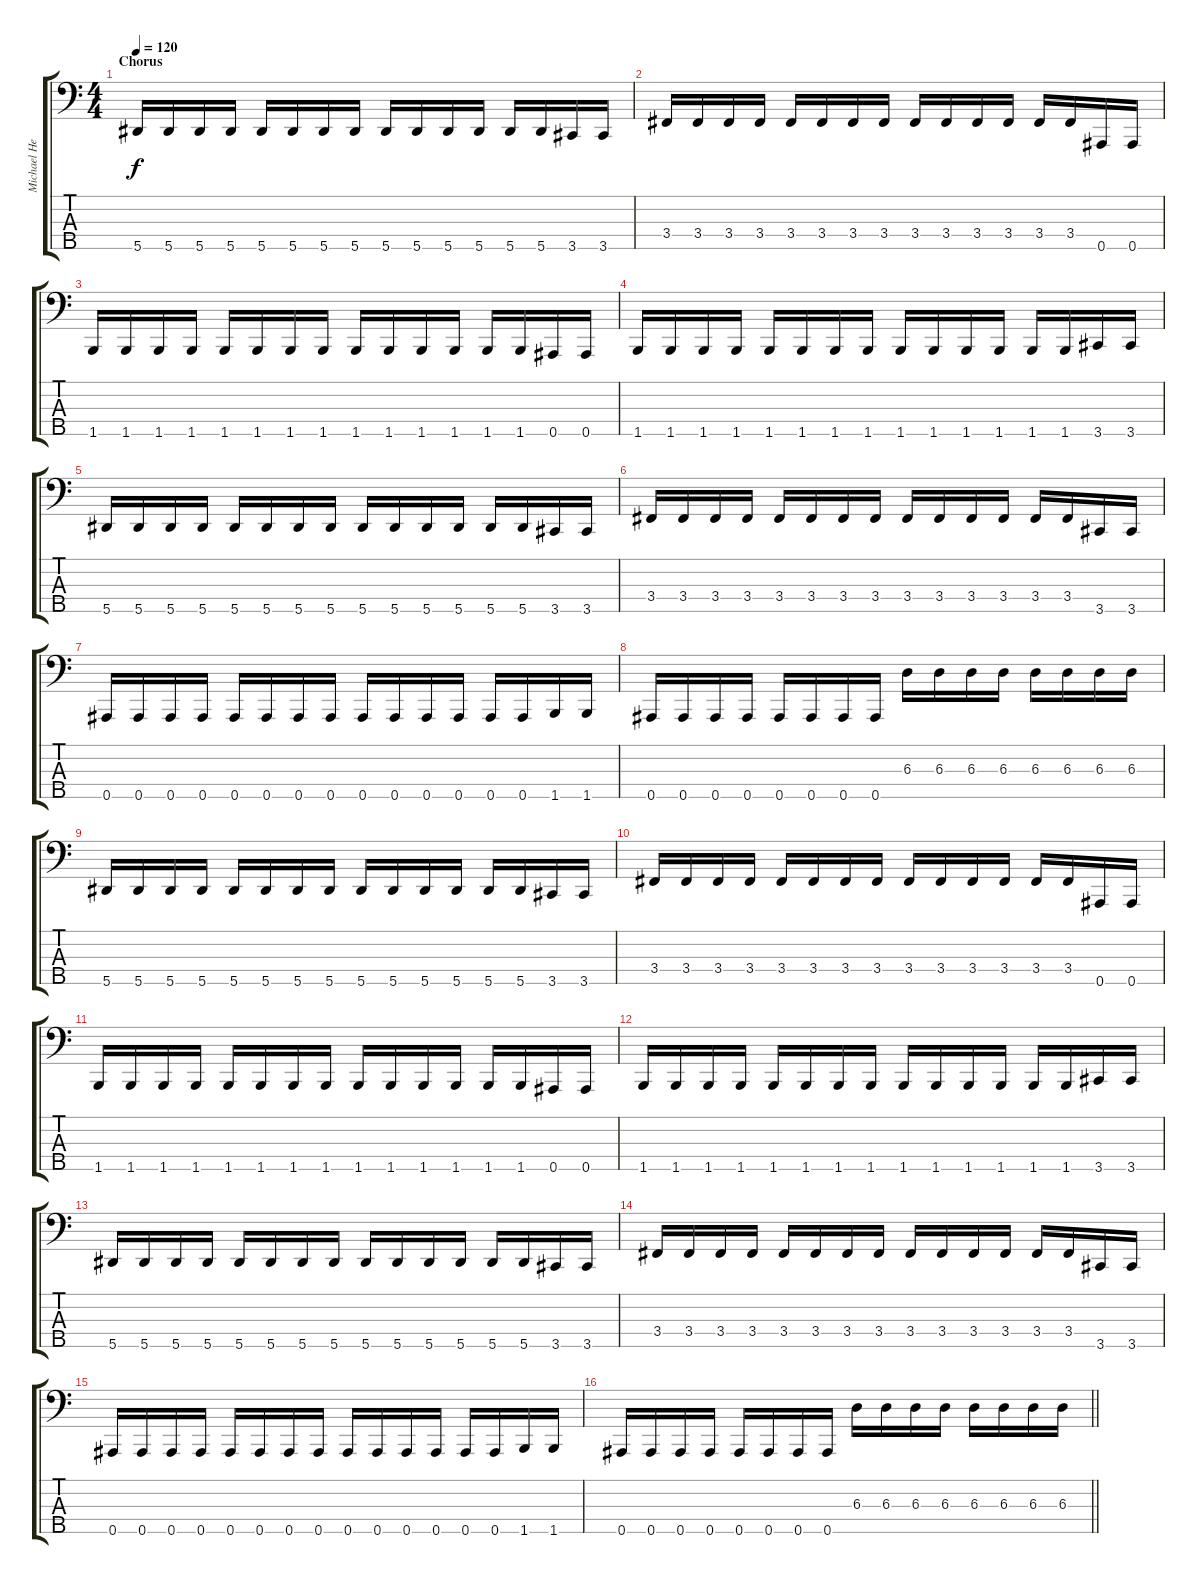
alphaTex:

\track ("Michael Hedlund" "Michael He") {instrument electricbassfinger}
\staff {score tabs}
\tuning (Gb2 Db2 Ab1 Eb1 Bb0) {hide}
\ts (4 4)
\section ("" "Chorus")
\tempo 120
\clef f4
\ks c
5.5.16{dy f} 5.5.16 5.5.16 5.5.16 5.5.16 5.5.16 5.5.16 5.5.16 5.5.16 5.5.16 5.5.16 5.5.16 5.5.16 5.5.16 3.5.16 3.5.16 |
3.4.16 3.4.16 3.4.16 3.4.16 3.4.16 3.4.16 3.4.16 3.4.16 3.4.16 3.4.16 3.4.16 3.4.16 3.4.16 3.4.16 0.5.16 0.5.16 |
1.5.16 1.5.16 1.5.16 1.5.16 1.5.16 1.5.16 1.5.16 1.5.16 1.5.16 1.5.16 1.5.16 1.5.16 1.5.16 1.5.16 0.5.16 0.5.16 |
1.5.16 1.5.16 1.5.16 1.5.16 1.5.16 1.5.16 1.5.16 1.5.16 1.5.16 1.5.16 1.5.16 1.5.16 1.5.16 1.5.16 3.5.16 3.5.16 |
5.5.16 5.5.16 5.5.16 5.5.16 5.5.16 5.5.16 5.5.16 5.5.16 5.5.16 5.5.16 5.5.16 5.5.16 5.5.16 5.5.16 3.5.16 3.5.16 |
3.4.16 3.4.16 3.4.16 3.4.16 3.4.16 3.4.16 3.4.16 3.4.16 3.4.16 3.4.16 3.4.16 3.4.16 3.4.16 3.4.16 3.5.16 3.5.16 |
0.5.16 0.5.16 0.5.16 0.5.16 0.5.16 0.5.16 0.5.16 0.5.16 0.5.16 0.5.16 0.5.16 0.5.16 0.5.16 0.5.16 1.5.16 1.5.16 |
0.5.16 0.5.16 0.5.16 0.5.16 0.5.16 0.5.16 0.5.16 0.5.16 6.3.16 6.3.16 6.3.16 6.3.16 6.3.16 6.3.16 6.3.16 6.3.16 |
5.5.16 5.5.16 5.5.16 5.5.16 5.5.16 5.5.16 5.5.16 5.5.16 5.5.16 5.5.16 5.5.16 5.5.16 5.5.16 5.5.16 3.5.16 3.5.16 |
3.4.16 3.4.16 3.4.16 3.4.16 3.4.16 3.4.16 3.4.16 3.4.16 3.4.16 3.4.16 3.4.16 3.4.16 3.4.16 3.4.16 0.5.16 0.5.16 |
1.5.16 1.5.16 1.5.16 1.5.16 1.5.16 1.5.16 1.5.16 1.5.16 1.5.16 1.5.16 1.5.16 1.5.16 1.5.16 1.5.16 0.5.16 0.5.16 |
1.5.16 1.5.16 1.5.16 1.5.16 1.5.16 1.5.16 1.5.16 1.5.16 1.5.16 1.5.16 1.5.16 1.5.16 1.5.16 1.5.16 3.5.16 3.5.16 |
5.5.16 5.5.16 5.5.16 5.5.16 5.5.16 5.5.16 5.5.16 5.5.16 5.5.16 5.5.16 5.5.16 5.5.16 5.5.16 5.5.16 3.5.16 3.5.16 |
3.4.16 3.4.16 3.4.16 3.4.16 3.4.16 3.4.16 3.4.16 3.4.16 3.4.16 3.4.16 3.4.16 3.4.16 3.4.16 3.4.16 3.5.16 3.5.16 |
0.5.16 0.5.16 0.5.16 0.5.16 0.5.16 0.5.16 0.5.16 0.5.16 0.5.16 0.5.16 0.5.16 0.5.16 0.5.16 0.5.16 1.5.16 1.5.16 |
\barLineRight lightlight
0.5.16 0.5.16 0.5.16 0.5.16 0.5.16 0.5.16 0.5.16 0.5.16 6.3.16 6.3.16 6.3.16 6.3.16 6.3.16 6.3.16 6.3.16 6.3.16
